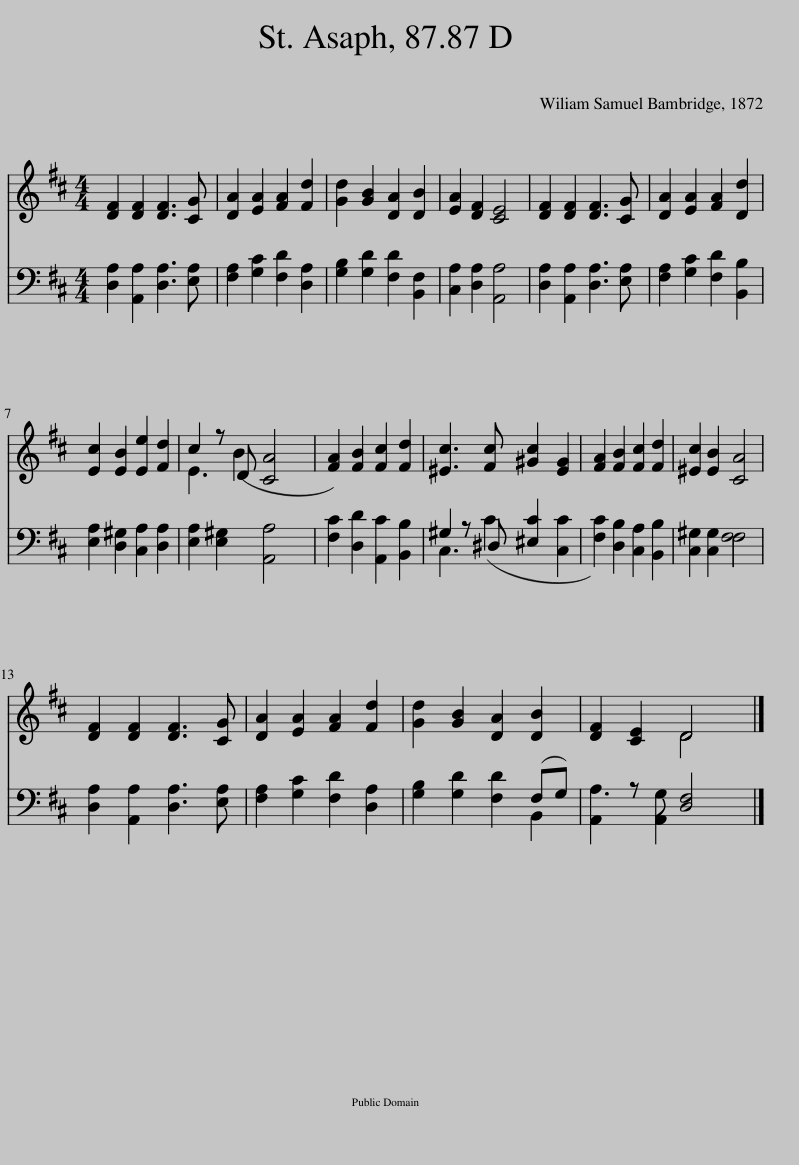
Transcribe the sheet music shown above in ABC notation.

X:1
%%score ( 1 2 ) ( 3 4 )
L:1/8
M:4/4
I:linebreak $
K:D
V:1 treble
V:2 treble
V:3 bass
V:4 bass
V:1
 [DF]2 [DF]2 [DF]3 [CG] | [DA]2 [EA]2 [FA]2 [Fd]2 | [Gd]2 [GB]2 [DA]2 [DB]2 | [EA]2 [DF]2 [CE]4 | [DF]2 [DF]2 [DF]3 [CG] | %5
 [DA]2 [EA]2 [FA]2 [Dd]2 |$ [Ec]2 [EB]2 [Ee]2 [Fd]2 | c2 z D [CA]4 | [FA]2 [FB]2 [Fc]2 [Fd]2 | [^Ec]3 [Fc] [^Gc]2 [EG]2 | %10
 [FA]2 [FB]2 [Fc]2 [Fd]2 | [^Ec]2 [EB]2 [CA]4 |$ [DF]2 [DF]2 [DF]3 [CG] | [DA]2 [EA]2 [FA]2 [Fd]2 | [Gd]2 [GB]2 [DA]2 [DB]2 | %15
 [DF]2 [CE]2 D4 |] %16
V:2
 x8 | x8 | x8 | x8 | x8 | %5
 x8 |$ x8 | E3 B2 x3 | x8 | x8 | %10
 x8 | x8 |$ x8 | x8 | x8 | %15
 x4 D4 |] %16
V:3
 [D,A,]2 [A,,A,]2 [D,A,]3 [E,A,] | [F,A,]2 [G,C]2 [F,D]2 [D,A,]2 | [G,B,]2 [G,D]2 [F,D]2 [B,,F,]2 | [C,A,]2 [D,A,]2 [A,,A,]4 | [D,A,]2 [A,,A,]2 [D,A,]3 [E,A,] | %5
 [F,A,]2 [G,C]2 [F,D]2 [B,,B,]2 |$ [E,A,]2 [D,^G,]2 [C,A,]2 [D,A,]2 | [E,A,]2 [E,^G,]2 [A,,A,]4 | [F,C]2 [D,D]2 [A,,C]2 [B,,B,]2 | ^G,2 z ^D, [^E,C]2 [C,C]2 | %10
 [F,C]2 [D,B,]2 [C,A,]2 [B,,B,]2 | [C,^G,]2 [C,G,]2 F,4 |$ [D,A,]2 [A,,A,]2 [D,A,]3 [E,A,] | [F,A,]2 [G,C]2 [F,D]2 [D,A,]2 | [G,B,]2 [G,D]2 [F,D]2 (F,G,) | %15
 A,,2 z G, [D,F,]4 |] %16
V:4
 x8 | x8 | x8 | x8 | x8 | %5
 x8 |$ x8 | x8 | x8 | C,3 C2 x3 | %10
 x8 | x4 F,4 |$ x8 | x8 | x6 B,,2 | %15
 A,3 A,,2 x3 |] %16
